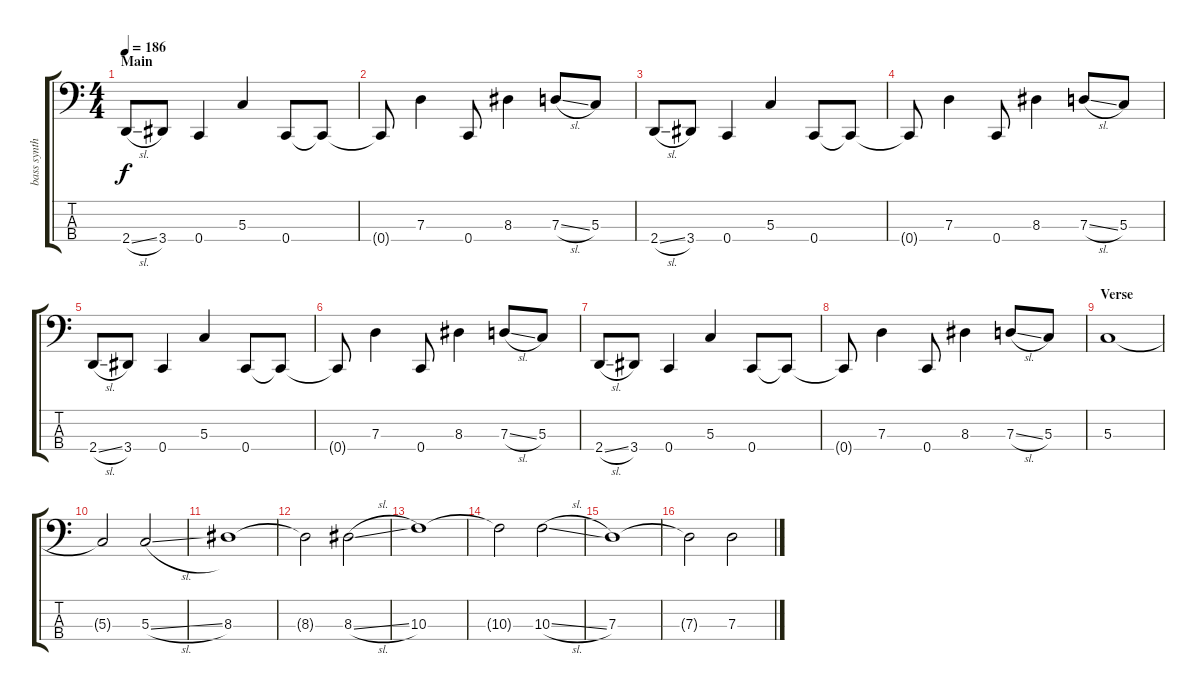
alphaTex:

\track ("bass synth" "bass synth") {instrument fretlessbass}
\staff {score tabs}
\tuning (F2 C2 G1 C1) {hide}
\ts (4 4)
\section ("" "Main")
\tempo 186
\clef f4
\ks c
2.4{sl}.8{dy f} 3.4.8 0.4.4 5.3.4 0.4.8 0.4{t}.8 |
0.4{t}.8 7.3.4 0.4.8 8.3.4 7.3{sl}.8 5.3.8 |
2.4{sl}.8 3.4.8 0.4.4 5.3.4 0.4.8 0.4{t}.8 |
0.4{t}.8 7.3.4 0.4.8 8.3.4 7.3{sl}.8 5.3.8 |
2.4{sl}.8 3.4.8 0.4.4 5.3.4 0.4.8 0.4{t}.8 |
0.4{t}.8 7.3.4 0.4.8 8.3.4 7.3{sl}.8 5.3.8 |
2.4{sl}.8 3.4.8 0.4.4 5.3.4 0.4.8 0.4{t}.8 |
0.4{t}.8 7.3.4 0.4.8 8.3.4 7.3{sl}.8 5.3.8 |
\section ("" "Verse")
5.3.1 |
5.3{t}.2 5.3{sl}.2 |
8.3.1 |
8.3{t}.2 8.3{sl}.2 |
10.3.1 |
10.3{t}.2 10.3{sl}.2 |
7.3.1 |
7.3{t}.2 7.3{sl}.2
